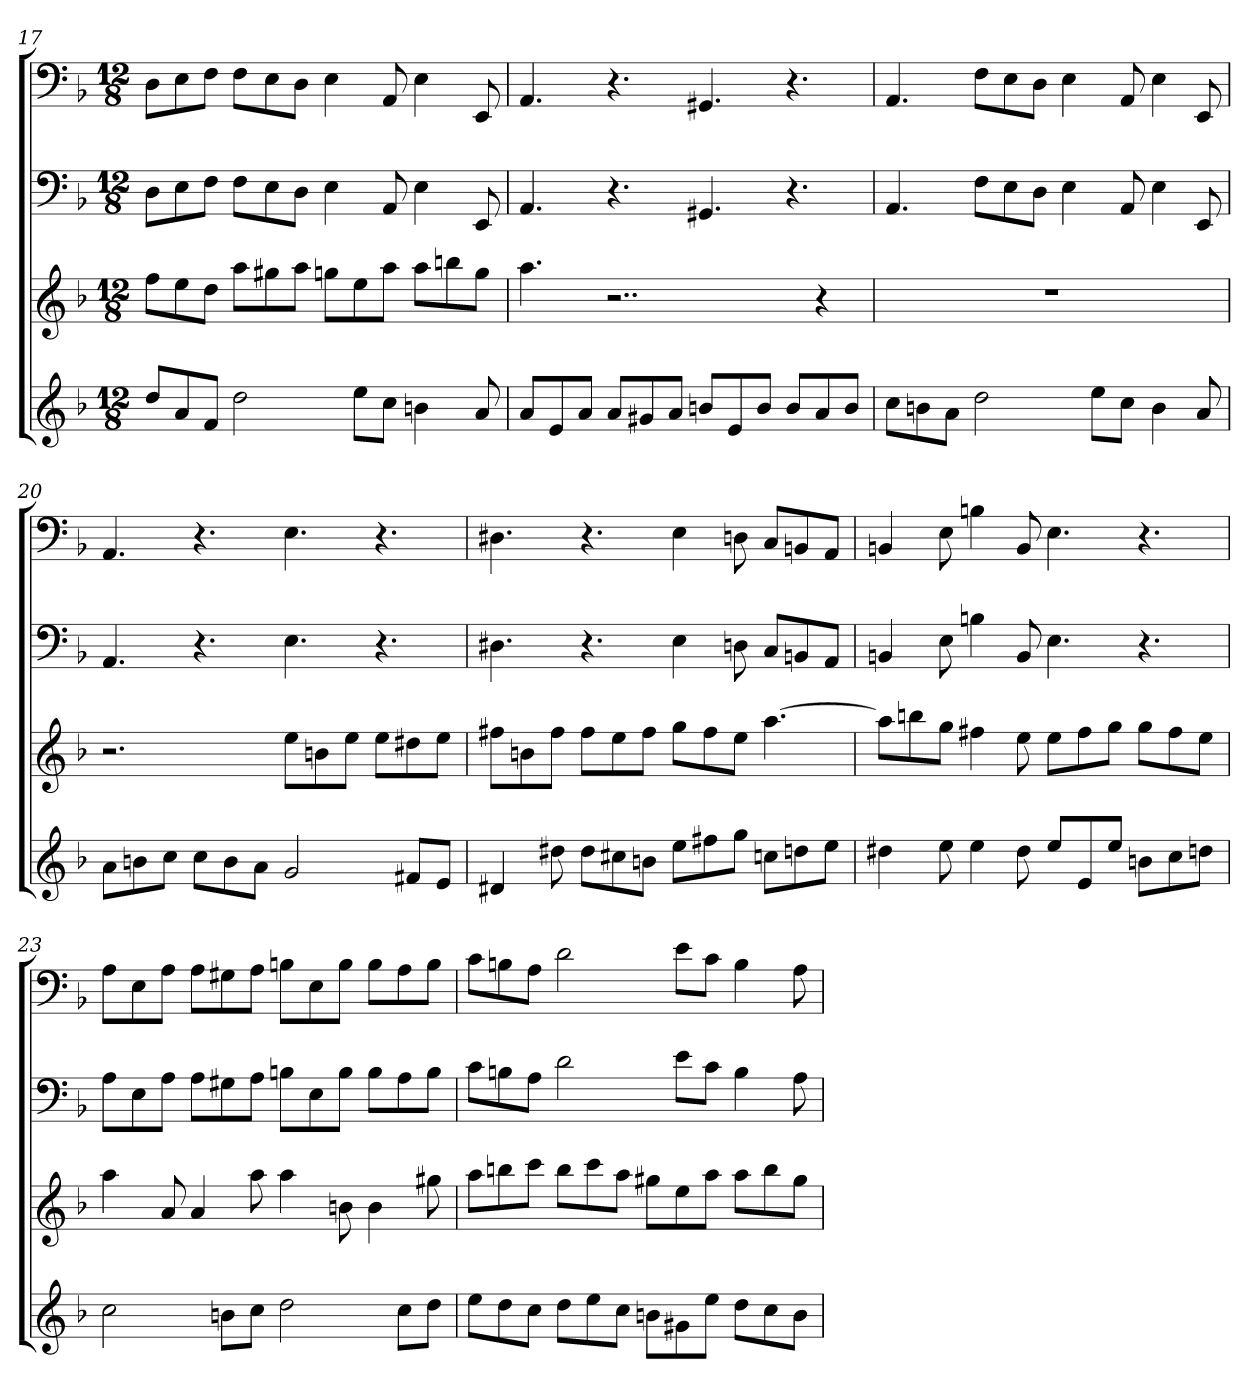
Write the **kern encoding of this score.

**kern	**kern	**kern	**kern
*part4	*part3	*part2	*part1
*staff4	*staff3	*staff2	*staff1
*k[b-]	*k[b-]	*k[b-]	*k[b-]
*d:	*d:	*d:	*d:
*M12/8	*M12/8	*M12/8	*M12/8
=17	=17	=17	=17
8ddL	8ffL	8DL	8DL
8a	8ee	8E	8E
8fJ	8ddJ	8FJ	8FJ
2dd	8aaL	8FL	8FL
.	8gg#X	8E	8E
.	8aaJ	8DJ	8DJ
.	8ggnL	4E	4E
8eeL	8ee	.	.
8ccJ	8aaJ	8AA	8AA
4bn	8aaL	4E	4E
.	8bbn	.	.
8a	8ggJ	8EE	8EE
=18	=18	=18	=18
8aL	4.aa	4.AA	4.AA
8e	.	.	.
8aJ	.	.	.
8aL	2..r	4.r	4.r
8g#X	.	.	.
8aJ	.	.	.
8bnL	.	4.GG#X	4.GG#X
8e	.	.	.
8bJ	.	.	.
8bL	.	4.r	4.r
8a	4r	.	.
8bJ	.	.	.
=19	=19	=19	=19
8ccL	1.r	4.AA	4.AA
8bn	.	.	.
8aJ	.	.	.
2dd	.	8FL	8FL
.	.	8E	8E
.	.	8DJ	8DJ
.	.	4E	4E
8eeL	.	.	.
8ccJ	.	8AA	8AA
4b	.	4E	4E
8a	.	8EE	8EE
=20	=20	=20	=20
8aL	2.r	4.AA	4.AA
8bn	.	.	.
8ccJ	.	.	.
8ccL	.	4.r	4.r
8b	.	.	.
8aJ	.	.	.
2g	8eeL	4.E	4.E
.	8bn	.	.
.	8eeJ	.	.
.	8eeL	4.r	4.r
8f#XL	8dd#X	.	.
8eJ	8eeJ	.	.
=21	=21	=21	=21
4d#X	8ff#XL	4.D#X	4.D#X
.	8bn	.	.
8dd#X	8ff#J	.	.
8dd#L	8ff#L	4.r	4.r
8cc#X	8ee	.	.
8bnJ	8ff#J	.	.
8eeL	8ggL	4E	4E
8ff#X	8ff#	.	.
8ggJ	8eeJ	8Dn	8Dn
8ccnL	[4.aa	8CL	8CL
8ddn	.	8BBn	8BBn
8eeJ	.	8AAJ	8AAJ
=22	=22	=22	=22
4dd#X	8aaL]	4BBn	4BBn
.	8bbn	.	.
8ee	8ggJ	8E	8E
4ee	4ff#X	4Bn	4Bn
8dd#	8ee	8BB	8BB
8eeL	8eeL	4.E	4.E
8e	8ff#	.	.
8eeJ	8ggJ	.	.
8bnL	8ggL	4.r	4.r
8cc	8ff#	.	.
8ddnJ	8eeJ	.	.
=23	=23	=23	=23
2cc	4aa	8AL	8AL
.	.	8E	8E
.	8a	8AJ	8AJ
.	4a	8AL	8AL
8bnL	.	8G#X	8G#X
8ccJ	8aa	8AJ	8AJ
2dd	4aa	8BnL	8BnL
.	.	8E	8E
.	8bn	8BJ	8BJ
.	4b	8BL	8BL
8ccL	.	8A	8A
8ddJ	8gg#X	8BJ	8BJ
=24	=24	=24	=24
8eeL	8aaL	8cL	8cL
8dd	8bbn	8Bn	8Bn
8ccJ	8cccJ	8AJ	8AJ
8ddL	8bbL	2d	2d
8ee	8ccc	.	.
8ccJ	8aaJ	.	.
8bnL	8gg#XL	.	.
8g#X	8ee	8eL	8eL
8eeJ	8aaJ	8cJ	8cJ
8ddL	8aaL	4B	4B
8cc	8bb	.	.
8bJ	8gg#J	8A	8A
=	=	=	=
*-	*-	*-	*-
